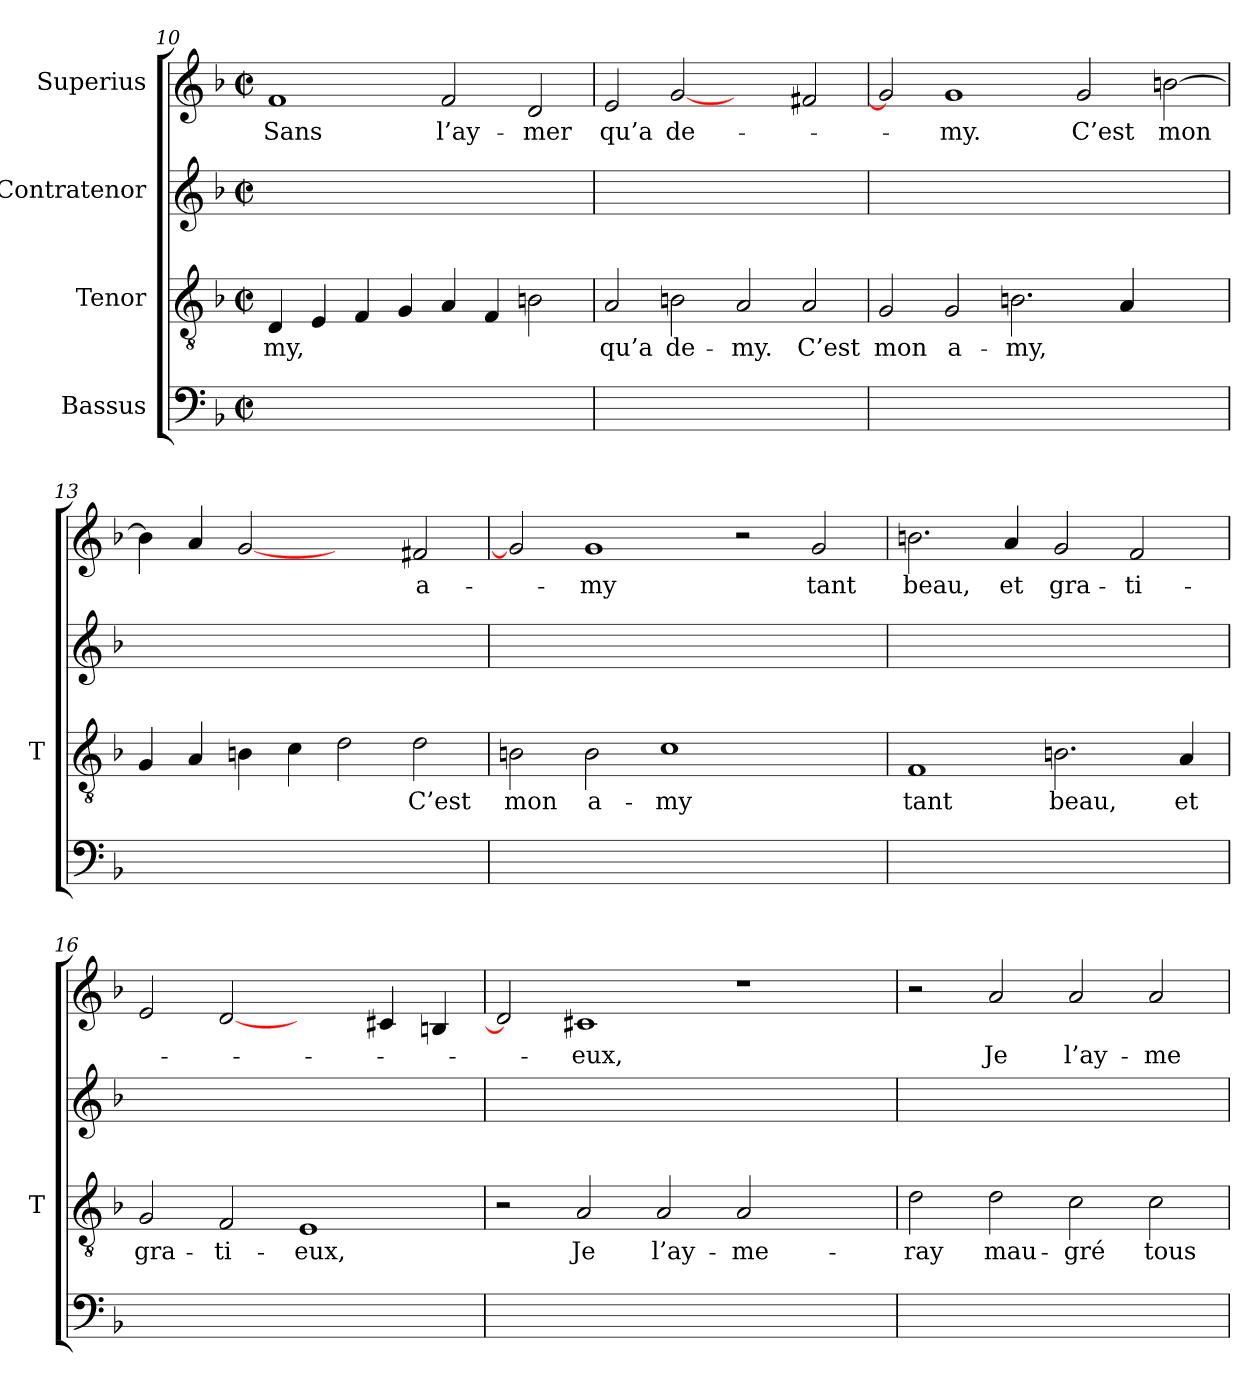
**kern	**kern	**text	**kern	**kern	**text
*part4	*part3	*part3	*part2	*part1	*part1
*staff4	*staff3	*staff3	*staff2	*staff1	*staff1
*I"Bassus	*I"Tenor	*	*I"Contratenor	*I"Superius	*
*	*I'T	*	*	*	*
*clefF4	*clefGv2	*	*clefG2	*clefG2	*
*k[b-]	*k[b-]	*	*k[b-]	*k[b-]	*
*F:	*F:	*	*F:	*F:	*
*M2/2	*M2/2	*	*M2/2	*M2/2	*
*met(c|)	*met(c|)	*	*met(c|)	*met(c|)	*
=10	=10	=10	=10	=10	=10
1ryy	4D	-my,	1ryy	1f	-Sans
.	4E	.	.	.	.
.	4F	.	.	.	.
.	4G	.	.	.	.
1ryy	4A	.	1ryy	2f	l’ay-
.	4F	.	.	.	.
.	2Bn	.	.	2d	-mer
=11	=11	=11	=11	=11	=11
1ryy	2A	-qu’a	1ryy	2e	-qu’a
.	2Bn	de-	.	[2g	de-
1ryy	2A	-my.	1ryy	2ryy	.
.	2A	-C’est	.	2f#X	.
=12	=12	=12	=12	=12	=12
1ryy	2G	-mon	1ryy	2g]	.
.	2G	a-	.	1g	-my.
1ryy	2.Bn	-my,	1ryy	.	.
.	.	.	.	2g	-C’est
.	4A	.	.	.	.
2ryy	2ryy	.	2ryy	[2b	-mon
=13	=13	=13	=13	=13	=13
1ryy	4G	.	1ryy	4b]	.
.	4A	.	.	4a	.
.	4Bn	.	.	[2g	.
.	4c	.	.	.	.
1ryy	2d	.	1ryy	2ryy	.
.	2d	-C’est	.	2f#X	a-
=14	=14	=14	=14	=14	=14
1ryy	2Bn	-mon	1ryy	2g]	.
.	2B	a-	.	1g	-my
1ryy	1c	-my	1ryy	.	.
.	.	.	.	2r	.
2ryy	2ryy	.	2ryy	2g	-tant
!!LO:PB:g=z
=15	=15	=15	=15	=15	=15
1ryy	1F	-tant	1ryy	2.b	-beau,
.	.	.	.	4a	-et
1ryy	2.Bn	-beau,	1ryy	2g	gra-
.	.	.	.	2f	ti-
.	4A	-et	.	.	.
=16	=16	=16	=16	=16	=16
1ryy	2G	gra-	1ryy	2e	.
.	2F	ti-	.	[2d	.
1ryy	1E	-eux,	1ryy	2ryy	.
.	.	.	.	4c#X	.
.	.	.	.	4Bn	.
=17	=17	=17	=17	=17	=17
1ryy	2r	.	1ryy	2d]	.
.	2A	-Je	.	1c#X	-eux,
1ryy	2A	l’ay-	1ryy	.	.
.	2A	me-	.	1r	.
2ryy	2ryy	.	2ryy	.	.
=18	=18	=18	=18	=18	=18
1ryy	2d	-ray	1ryy	2r	.
.	2d	mau-	.	2a	-Je
1ryy	2c	-gré	1ryy	2a	l’ay-
.	2c	-tous	.	2a	me-
=	=	=	=	=	=
*-	*-	*-	*-	*-	*-
